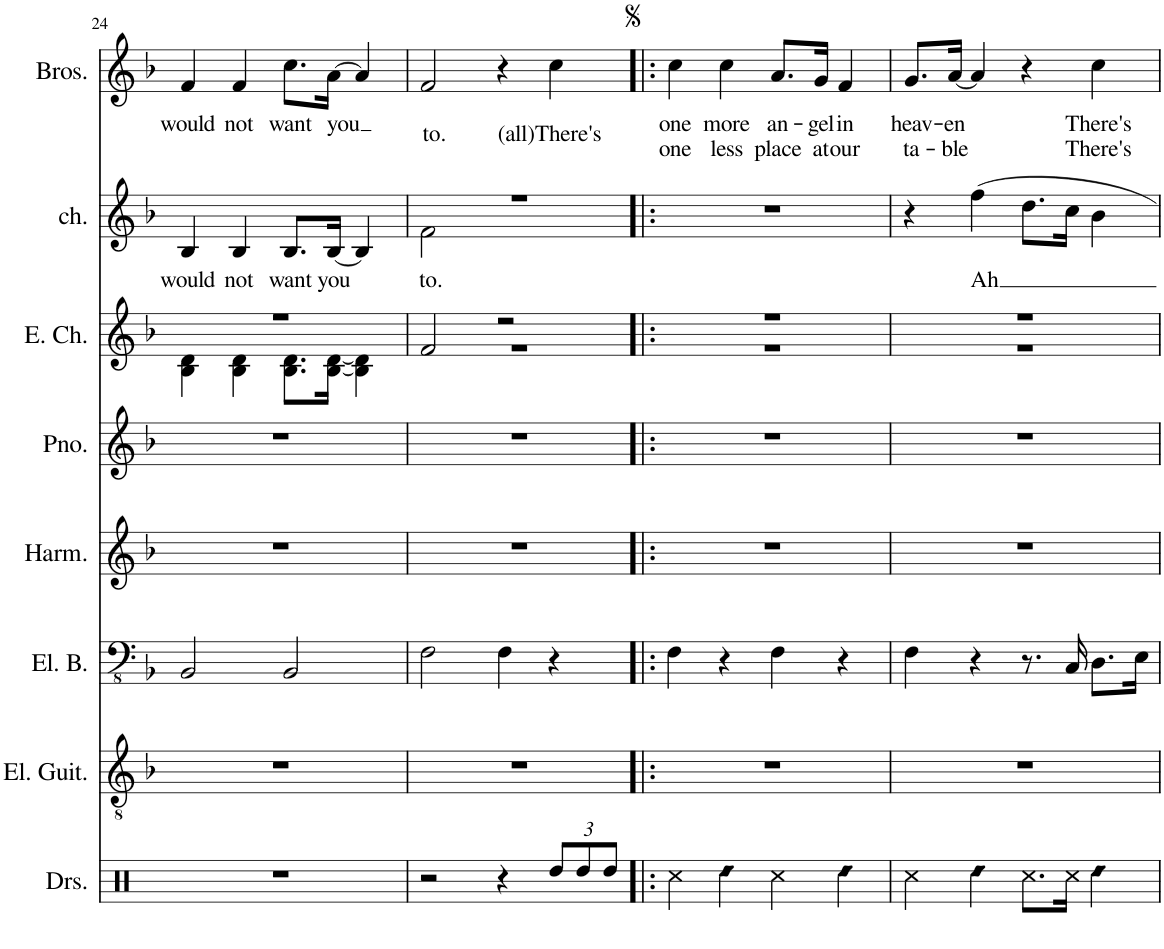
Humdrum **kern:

**kern	**kern	**kern	**kern	**kern	**kern	**kern	**text	**kern	**text	**text
*part8	*part7	*part6	*part5	*part4	*part3	*part2	*part2	*part1	*part1	*part1
*staff8	*staff7	*staff6	*staff5	*staff4	*staff3	*staff2	*staff2	*staff1	*staff1	*staff1
*I"Drumset	*I"Electric Guitar	*I"Electric Bass	*I"Harmonica	*I"Piano	*I"Electric Choir	*I"Chorus	*	*I"Brothers	*	*
*I'Drs.	*I'El. Guit.	*I'El. B.	*I'Harm.	*I'Pno.	*I'E. Ch.	*I'ch.	*	*I'Bros.	*	*
!!LO:PB:g=z
*clefX	*clefGv2	*clefFv4	*clefG2	*clefG2	*clefG2	*clefG2	*	*clefG2	*	*
*k[]	*k[b-]	*k[b-]	*k[b-]	*k[b-]	*k[b-]	*k[b-]	*	*k[b-]	*	*
*M4/4	*M4/4	*M4/4	*M4/4	*M4/4	*M4/4	*M4/4	*	*M4/4	*	*
=24	=24	=24	=24	=24	=24	=24	=24	=24	=24	=24
*	*	*	*	*	*^	*	*	*	*	*
!	!	!	!	!	!	!	!	!LO:LY:b	!	!LO:LY:b	!
1r	1r	2BBB-/	1r	1r	1r	4B-\ 4d\	4B-/	would	4f/	would	.
!	!	!	!	!	!	!	!	!LO:LY:b	!	!LO:LY:b	!
.	.	.	.	.	.	4B-\ 4d\	4B-/	not	4f/	not	.
!	!	!	!	!	!	!	!	!LO:LY:b	!	!LO:LY:b	!
.	.	2BBB-/	.	.	.	8.B-\ 8.d\L	8.B-/L	want	8.cc\L	want	.
!	!	!	!	!	!	!	!	!LO:LY:b	!	!LO:LY:b	!
.	.	.	.	.	.	[16B-\ [16d\Jk	[16B-/Jk	you	[16a\Jk	-you	.
.	.	.	.	.	.	4B-\] 4d\]	4B-/]	.	4a/]	.	.
=25	=25	=25	=25	=25	=25	=25	=25	=25	=25	=25	=25
*	*	*	*	*	*	*	*^	*	*	*	*
!	!	!	!	!	!	!	!	!	!LO:LY:b	!	!LO:LY:b	!
2r	1r	2FF\	1r	1r	2f/	1r	1r	2f\	to.	2f/	to.	.
4r	.	4FF\	.	.	2r	.	.	2ryy	.	4r	.	.
*Xbrackettup	*	*	*	*	*	*	*	*	*	*	*	*
!	!	!	!	!	!	!	!	!	!	!	!LO:LY:b	!
12Rdd/L	.	4r	.	.	.	.	.	.	.	4cc\	(all)There's	.
12Rdd/	.	.	.	.	.	.	.	.	.	.	.	.
12Rdd/J	.	.	.	.	.	.	.	.	.	.	.	.
*	*	*	*	*	*	*	*v	*v	*	*	*	*
=26!|:	=26!|:	=26!|:	=26!|:	=26!|:	=26!|:	=26!|:	=26!|:	=26!|:	=26!|:	=26!|:	=26!|:
!	!	!	!	!	!	!	!	!	!	!LO:LY:b	!LO:LY:b
4Rcc\	1r	4FF\	1r	1r	1r	1r	1r	.	4cc\	one	one
!LO:N:head=diamond	!	!	!	!	!	!	!	!	!	!LO:LY:b	!LO:LY:b
4Rdd\	.	4r	.	.	.	.	.	.	4cc\	more	less
!	!	!	!	!	!	!	!	!	!	!LO:LY:b	!LO:LY:b
4Rcc\	.	4FF\	.	.	.	.	.	.	8.a/L	an-	place
!	!	!	!	!	!	!	!	!	!	!LO:LY:b	!LO:LY:b
.	.	.	.	.	.	.	.	.	16g/Jk	-gel	at
!LO:N:head=diamond	!	!	!	!	!	!	!	!	!	!LO:LY:b	!LO:LY:b
4Rdd\	.	4r	.	.	.	.	.	.	4f/	in	our
=27	=27	=27	=27	=27	=27	=27	=27	=27	=27	=27	=27
!	!	!	!	!	!	!	!	!	!	!LO:LY:b	!LO:LY:b
4Rcc\	1r	4FF\	1r	1r	1r	1r	4r	.	8.g/L	heav-	ta-
!	!	!	!	!	!	!	!	!	!	!LO:LY:b	!LO:LY:b
.	.	.	.	.	.	.	.	.	[16a/Jk	-en	-ble
!LO:N:head=diamond	!	!	!	!	!	!	!	!LO:LY:b	!	!	!
4Rdd\	.	4r	.	.	.	.	4ff\	Ah	4a/]	.	.
8.Rcc\L	.	8.r	.	.	.	.	8.dd\L	.	4r	.	.
16Rcc\Jk	.	16CC/	.	.	.	.	16cc\Jk	.	.	.	.
!LO:N:head=diamond	!	!	!	!	!	!	!	!	!	!LO:LY:b	!LO:LY:b
4Rdd\	.	8.DD\L	.	.	.	.	4b-\	.	4cc\	There's	There's
.	.	16EE\Jk	.	.	.	.	.	.	.	.	.
*	*	*	*	*	*v	*v	*	*	*	*	*
=	=	=	=	=	=	=	=	=	=	=
*-	*-	*-	*-	*-	*-	*-	*-	*-	*-	*-
